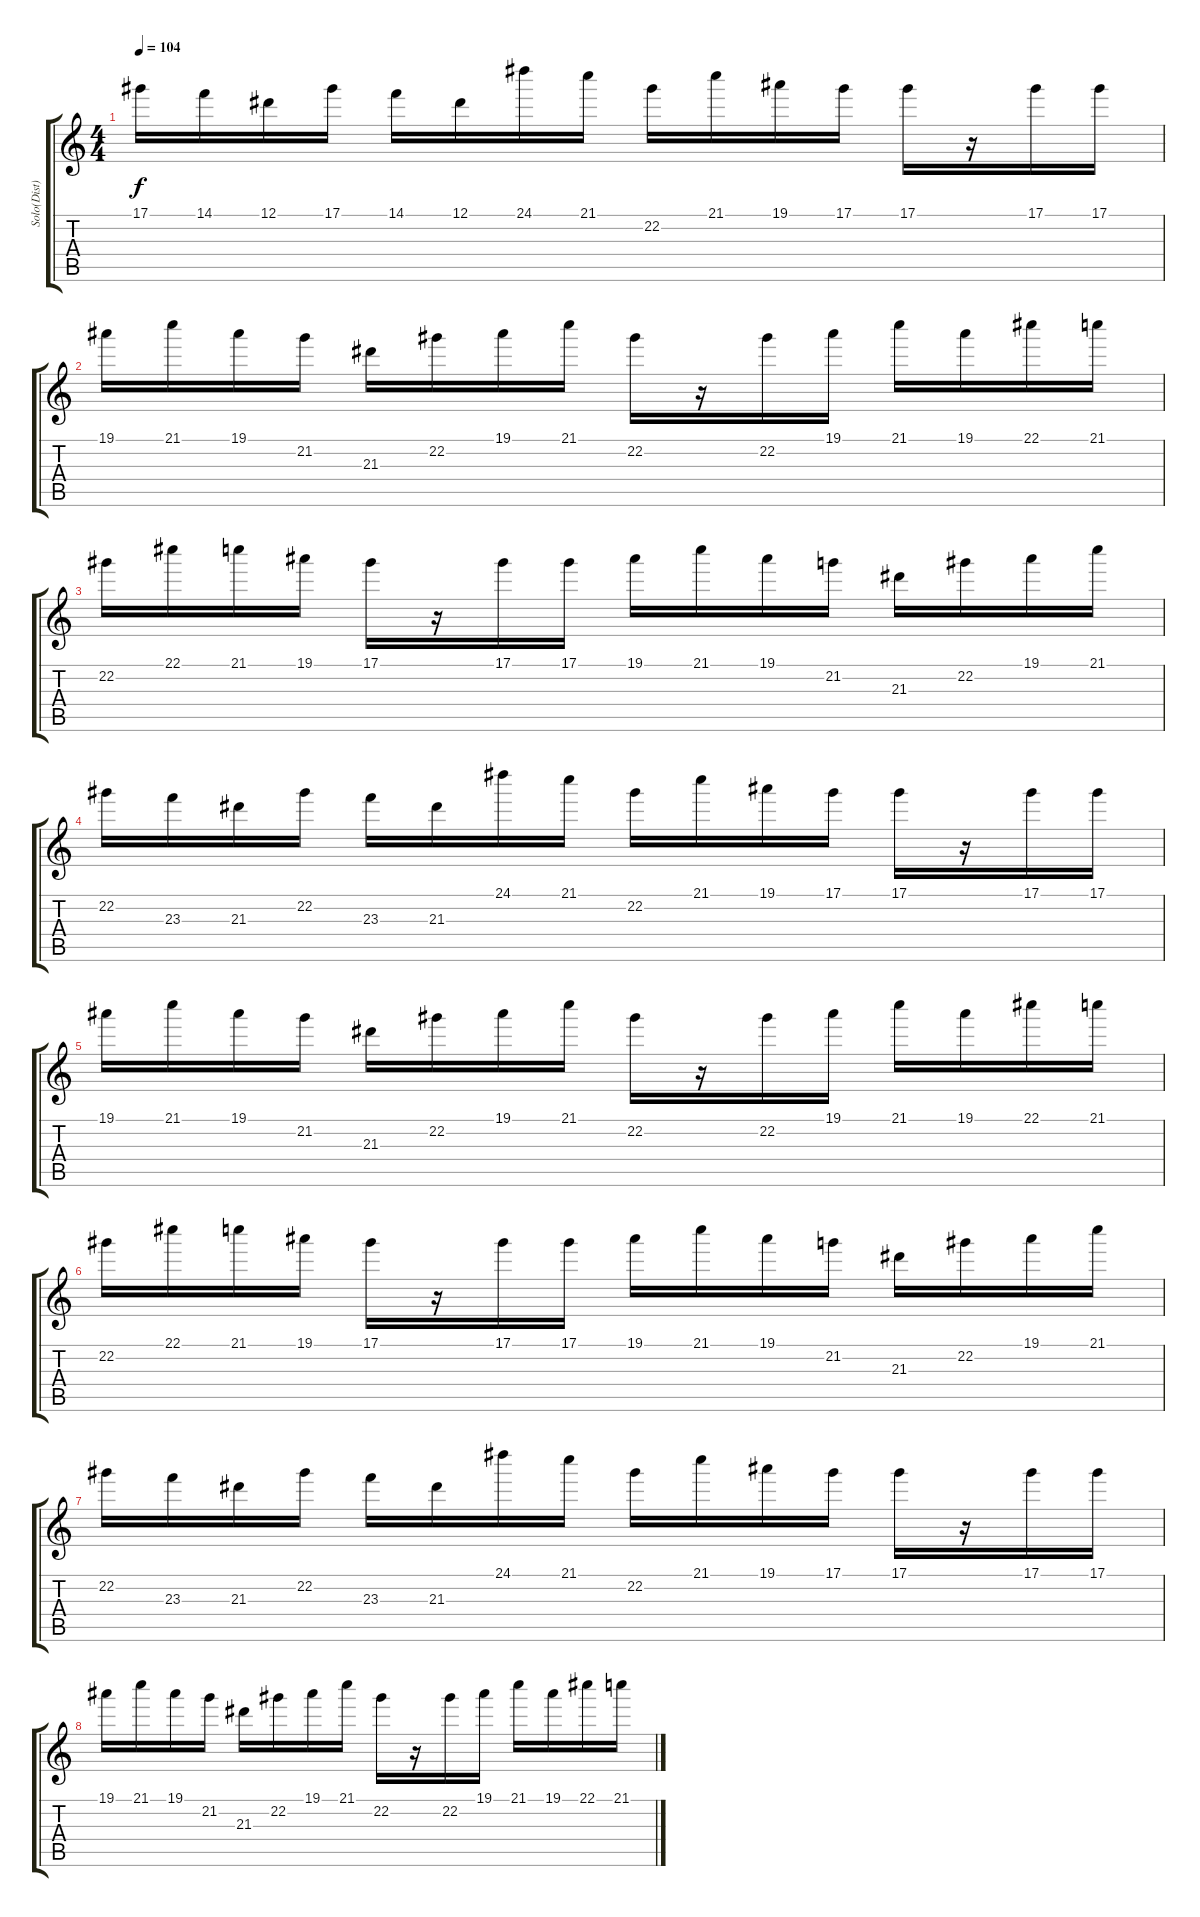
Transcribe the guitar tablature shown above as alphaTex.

\track ("Solo(Dist)" "Solo(Dist)") {instrument distortionguitar}
\staff {score tabs}
\tuning (Eb4 Bb3 Gb3 Db3 Ab2 Eb2) {hide}
\ts (4 4)
\tempo 104
\clef g2
\ks c
17.1.16{dy f} 14.1.16 12.1.16 17.1.16 14.1.16 12.1.16 24.1.16 21.1.16 22.2.16 21.1.16 19.1.16 17.1.16 17.1.16 r.16 17.1.16 17.1.16 |
19.1.16 21.1.16 19.1.16 21.2.16 21.3.16 22.2.16 19.1.16 21.1.16 22.2.16 r.16 22.2.16 19.1.16 21.1.16 19.1.16 22.1.16 21.1.16 |
22.2.16 22.1.16 21.1.16 19.1.16 17.1.16 r.16 17.1.16 17.1.16 19.1.16 21.1.16 19.1.16 21.2.16 21.3.16 22.2.16 19.1.16 21.1.16 |
22.2.16 23.3.16 21.3.16 22.2.16 23.3.16 21.3.16 24.1.16 21.1.16 22.2.16 21.1.16 19.1.16 17.1.16 17.1.16 r.16 17.1.16 17.1.16 |
19.1.16 21.1.16 19.1.16 21.2.16 21.3.16 22.2.16 19.1.16 21.1.16 22.2.16 r.16 22.2.16 19.1.16 21.1.16 19.1.16 22.1.16 21.1.16 |
22.2.16 22.1.16 21.1.16 19.1.16 17.1.16 r.16 17.1.16 17.1.16 19.1.16 21.1.16 19.1.16 21.2.16 21.3.16 22.2.16 19.1.16 21.1.16 |
22.2.16 23.3.16 21.3.16 22.2.16 23.3.16 21.3.16 24.1.16 21.1.16 22.2.16 21.1.16 19.1.16 17.1.16 17.1.16 r.16 17.1.16 17.1.16 |
19.1.16 21.1.16 19.1.16 21.2.16 21.3.16 22.2.16 19.1.16 21.1.16 22.2.16 r.16 22.2.16 19.1.16 21.1.16 19.1.16 22.1.16 21.1.16
